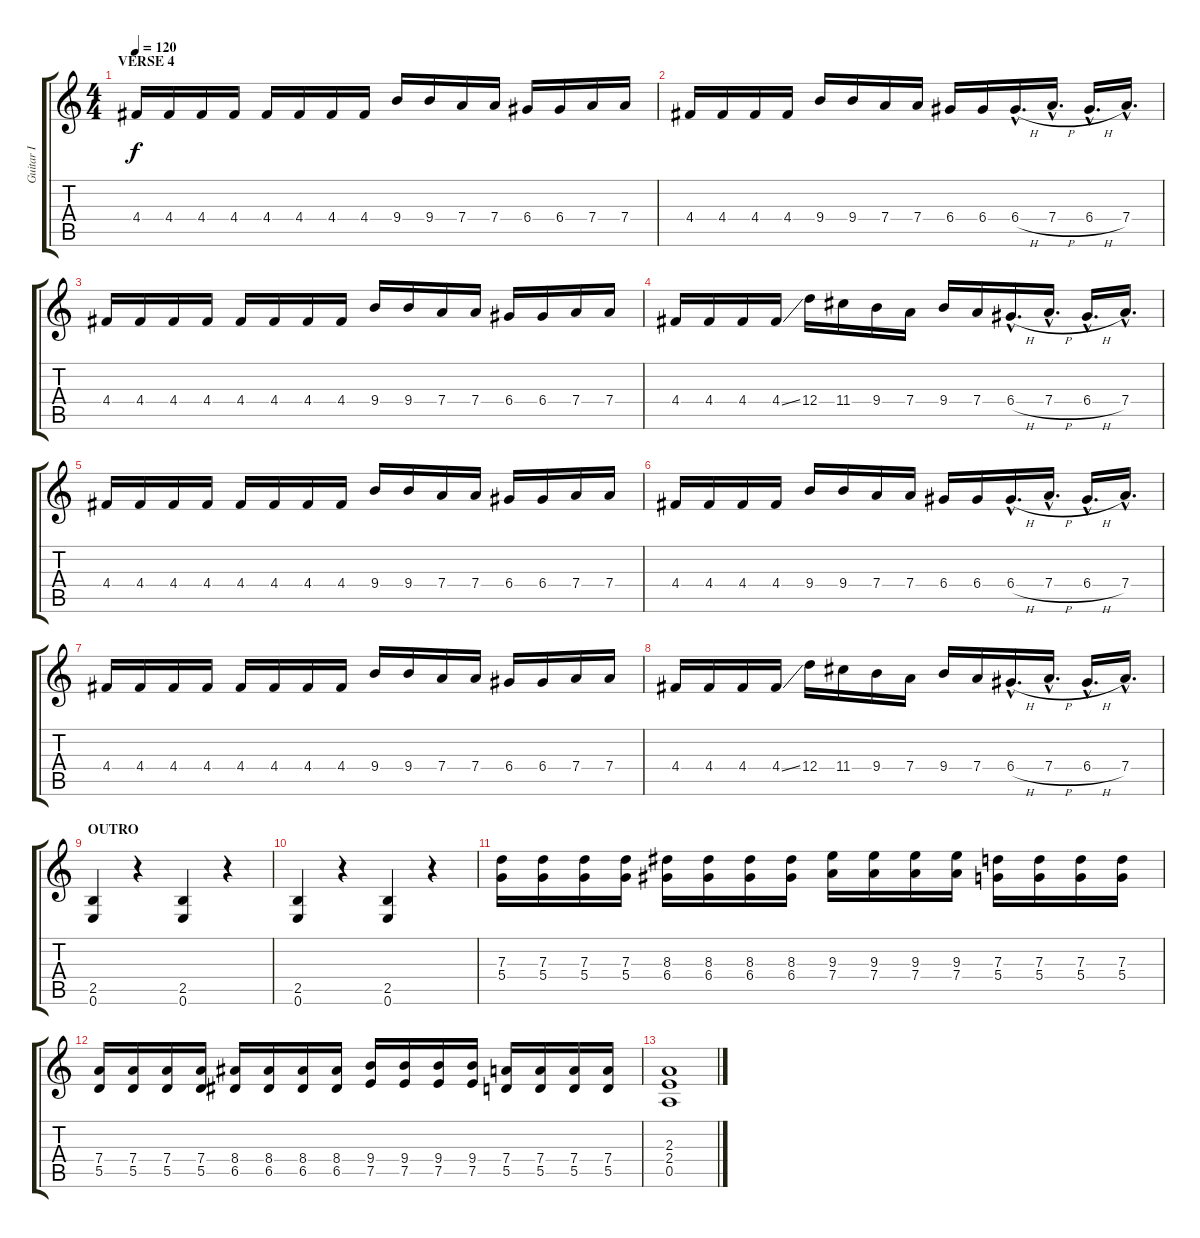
\track ("Guitar I" "Guitar I") {instrument distortionguitar}
\staff {score tabs}
\tuning (E4 B3 G3 D3 A2 E2) {hide}
\ts (4 4)
\section ("" "VERSE 4")
\tempo 120
\clef g2
\ks c
4.4.16{dy f} 4.4.16 4.4.16 4.4.16 4.4.16 4.4.16 4.4.16 4.4.16 9.4.16 9.4.16 7.4.16 7.4.16 6.4.16 6.4.16 7.4.16 7.4.16 |
4.4.16 4.4.16 4.4.16 4.4.16 9.4.16 9.4.16 7.4.16 7.4.16 6.4.16 6.4.16 6.4{h hac}.16{d} 7.4{h hac}.16{d} 6.4{h hac}.16{d} 7.4{hac}.16{d} |
4.4.16 4.4.16 4.4.16 4.4.16 4.4.16 4.4.16 4.4.16 4.4.16 9.4.16 9.4.16 7.4.16 7.4.16 6.4.16 6.4.16 7.4.16 7.4.16 |
4.4.16 4.4.16 4.4.16 4.4{ss}.16 12.4.16 11.4.16 9.4.16 7.4.16 9.4.16 7.4.16 6.4{h hac}.16{d} 7.4{h hac}.16{d} 6.4{h hac}.16{d} 7.4{hac}.16{d} |
4.4.16 4.4.16 4.4.16 4.4.16 4.4.16 4.4.16 4.4.16 4.4.16 9.4.16 9.4.16 7.4.16 7.4.16 6.4.16 6.4.16 7.4.16 7.4.16 |
4.4.16 4.4.16 4.4.16 4.4.16 9.4.16 9.4.16 7.4.16 7.4.16 6.4.16 6.4.16 6.4{h hac}.16{d} 7.4{h hac}.16{d} 6.4{h hac}.16{d} 7.4{hac}.16{d} |
4.4.16 4.4.16 4.4.16 4.4.16 4.4.16 4.4.16 4.4.16 4.4.16 9.4.16 9.4.16 7.4.16 7.4.16 6.4.16 6.4.16 7.4.16 7.4.16 |
4.4.16 4.4.16 4.4.16 4.4{ss}.16 12.4.16 11.4.16 9.4.16 7.4.16 9.4.16 7.4.16 6.4{h hac}.16{d} 7.4{h hac}.16{d} 6.4{h hac}.16{d} 7.4{hac}.16{d} |
\section ("" "OUTRO")
(2.5 0.6).4 r.4 (2.5 0.6).4 r.4 |
(2.5 0.6).4 r.4 (2.5 0.6).4 r.4 |
(7.3 5.4).16 (7.3 5.4).16 (7.3 5.4).16 (7.3 5.4).16 (8.3 6.4).16 (8.3 6.4).16 (8.3 6.4).16 (8.3 6.4).16 (9.3 7.4).16 (9.3 7.4).16 (9.3 7.4).16 (9.3 7.4).16 (7.3 5.4).16 (7.3 5.4).16 (7.3 5.4).16 (7.3 5.4).16 |
(7.4 5.5).16 (7.4 5.5).16 (7.4 5.5).16 (7.4 5.5).16 (8.4 6.5).16 (8.4 6.5).16 (8.4 6.5).16 (8.4 6.5).16 (9.4 7.5).16 (9.4 7.5).16 (9.4 7.5).16 (9.4 7.5).16 (7.4 5.5).16 (7.4 5.5).16 (7.4 5.5).16 (7.4 5.5).16 |
(2.3 2.4 0.5).1
